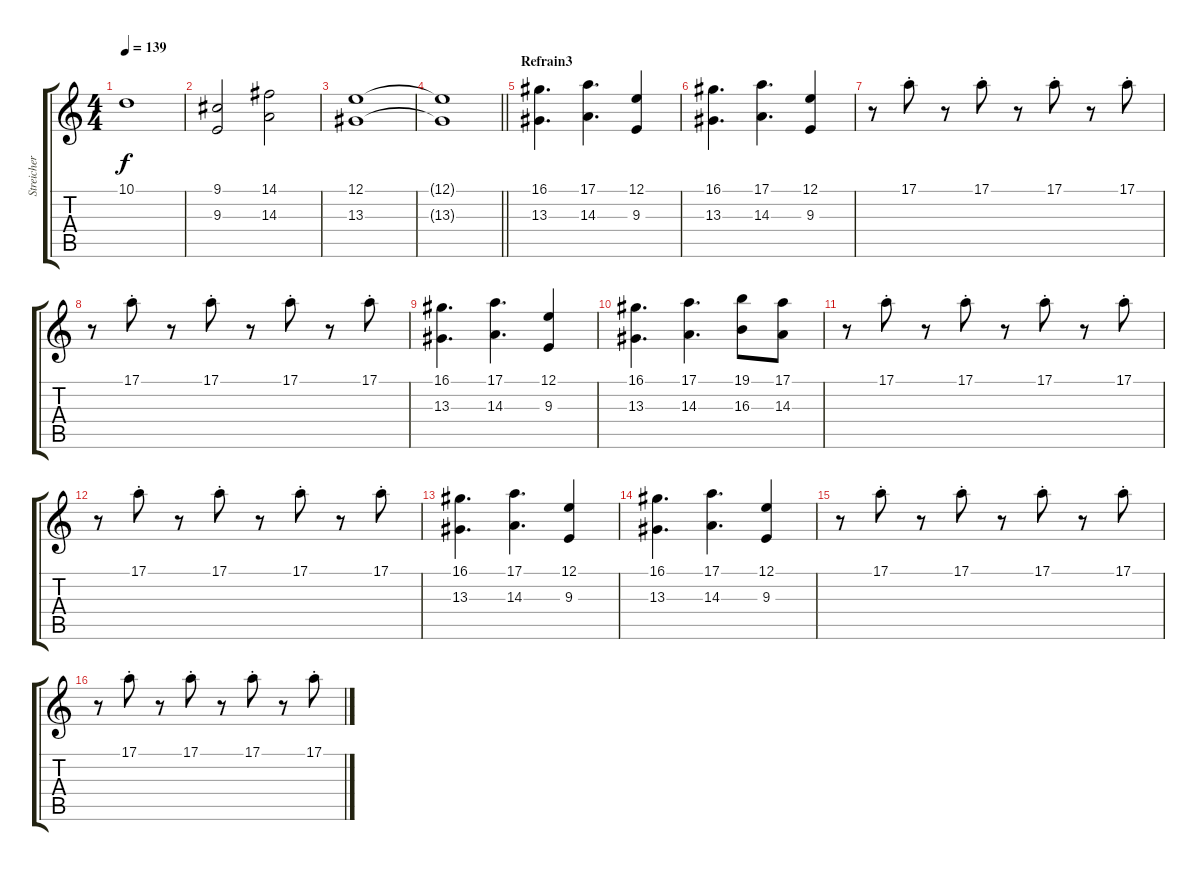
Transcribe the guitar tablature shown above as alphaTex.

\track ("Streicher" "Streicher") {instrument stringensemble1}
\staff {score tabs}
\tuning (E4 B3 G3 D3 A2 E2) {hide}
\ts (4 4)
\tempo 139
\clef g2
\ks c
10.1.1{dy f} |
(9.1 9.3).2 (14.1 14.3).2 |
(12.1 13.3).1 |
\barLineRight lightlight
(12.1{t} 13.3{t}).1 |
\section ("" "Refrain3")
(16.1 13.3).4{d} (17.1 14.3).4{d} (12.1 9.3).4 |
(16.1 13.3).4{d} (17.1 14.3).4{d} (12.1 9.3).4 |
r.8 17.1{st}.8 r.8 17.1{st}.8 r.8 17.1{st}.8 r.8 17.1{st}.8 |
r.8 17.1{st}.8 r.8 17.1{st}.8 r.8 17.1{st}.8 r.8 17.1{st}.8 |
(16.1 13.3).4{d} (17.1 14.3).4{d} (12.1 9.3).4 |
(16.1 13.3).4{d} (17.1 14.3).4{d} (19.1 16.3).8 (17.1 14.3).8 |
r.8 17.1{st}.8 r.8 17.1{st}.8 r.8 17.1{st}.8 r.8 17.1{st}.8 |
r.8 17.1{st}.8 r.8 17.1{st}.8 r.8 17.1{st}.8 r.8 17.1{st}.8 |
(16.1 13.3).4{d} (17.1 14.3).4{d} (12.1 9.3).4 |
(16.1 13.3).4{d} (17.1 14.3).4{d} (12.1 9.3).4 |
r.8 17.1{st}.8 r.8 17.1{st}.8 r.8 17.1{st}.8 r.8 17.1{st}.8 |
r.8 17.1{st}.8 r.8 17.1{st}.8 r.8 17.1{st}.8 r.8 17.1{st}.8
